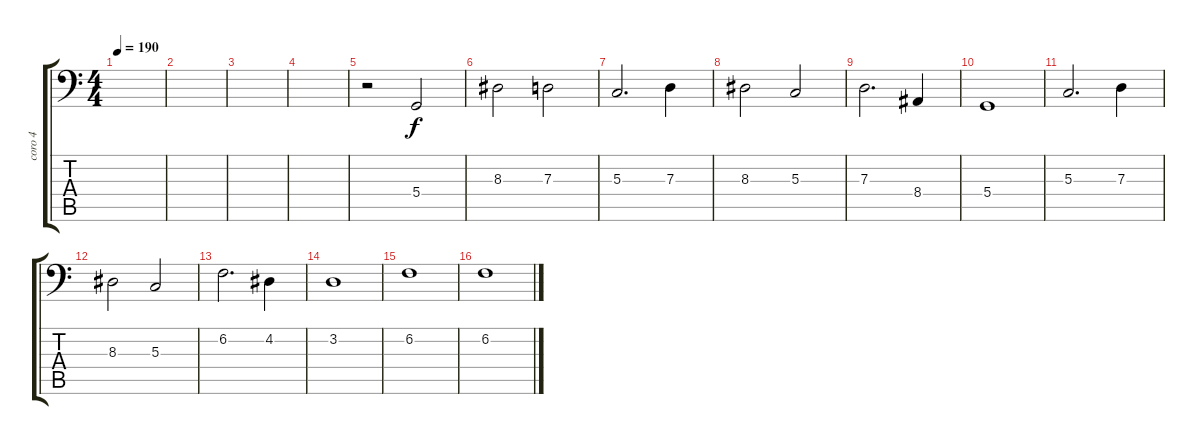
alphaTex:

\track ("coro 4" "coro 4") {instrument choiraahs}
\staff {score tabs}
\tuning (E3 B2 G2 D2 A1 E1) {hide}
\ts (4 4)
\tempo 190
\clef f4
\ks c
|
|
|
|
r.2 5.4.2 |
8.3.2 7.3.2 |
5.3.2{d} 7.3.4 |
8.3.2 5.3.2 |
7.3.2{d} 8.4.4 |
5.4.1 |
5.3.2{d} 7.3.4 |
8.3.2 5.3.2 |
6.2.2{d} 4.2.4 |
3.2.1 |
6.2.1 |
6.2.1
